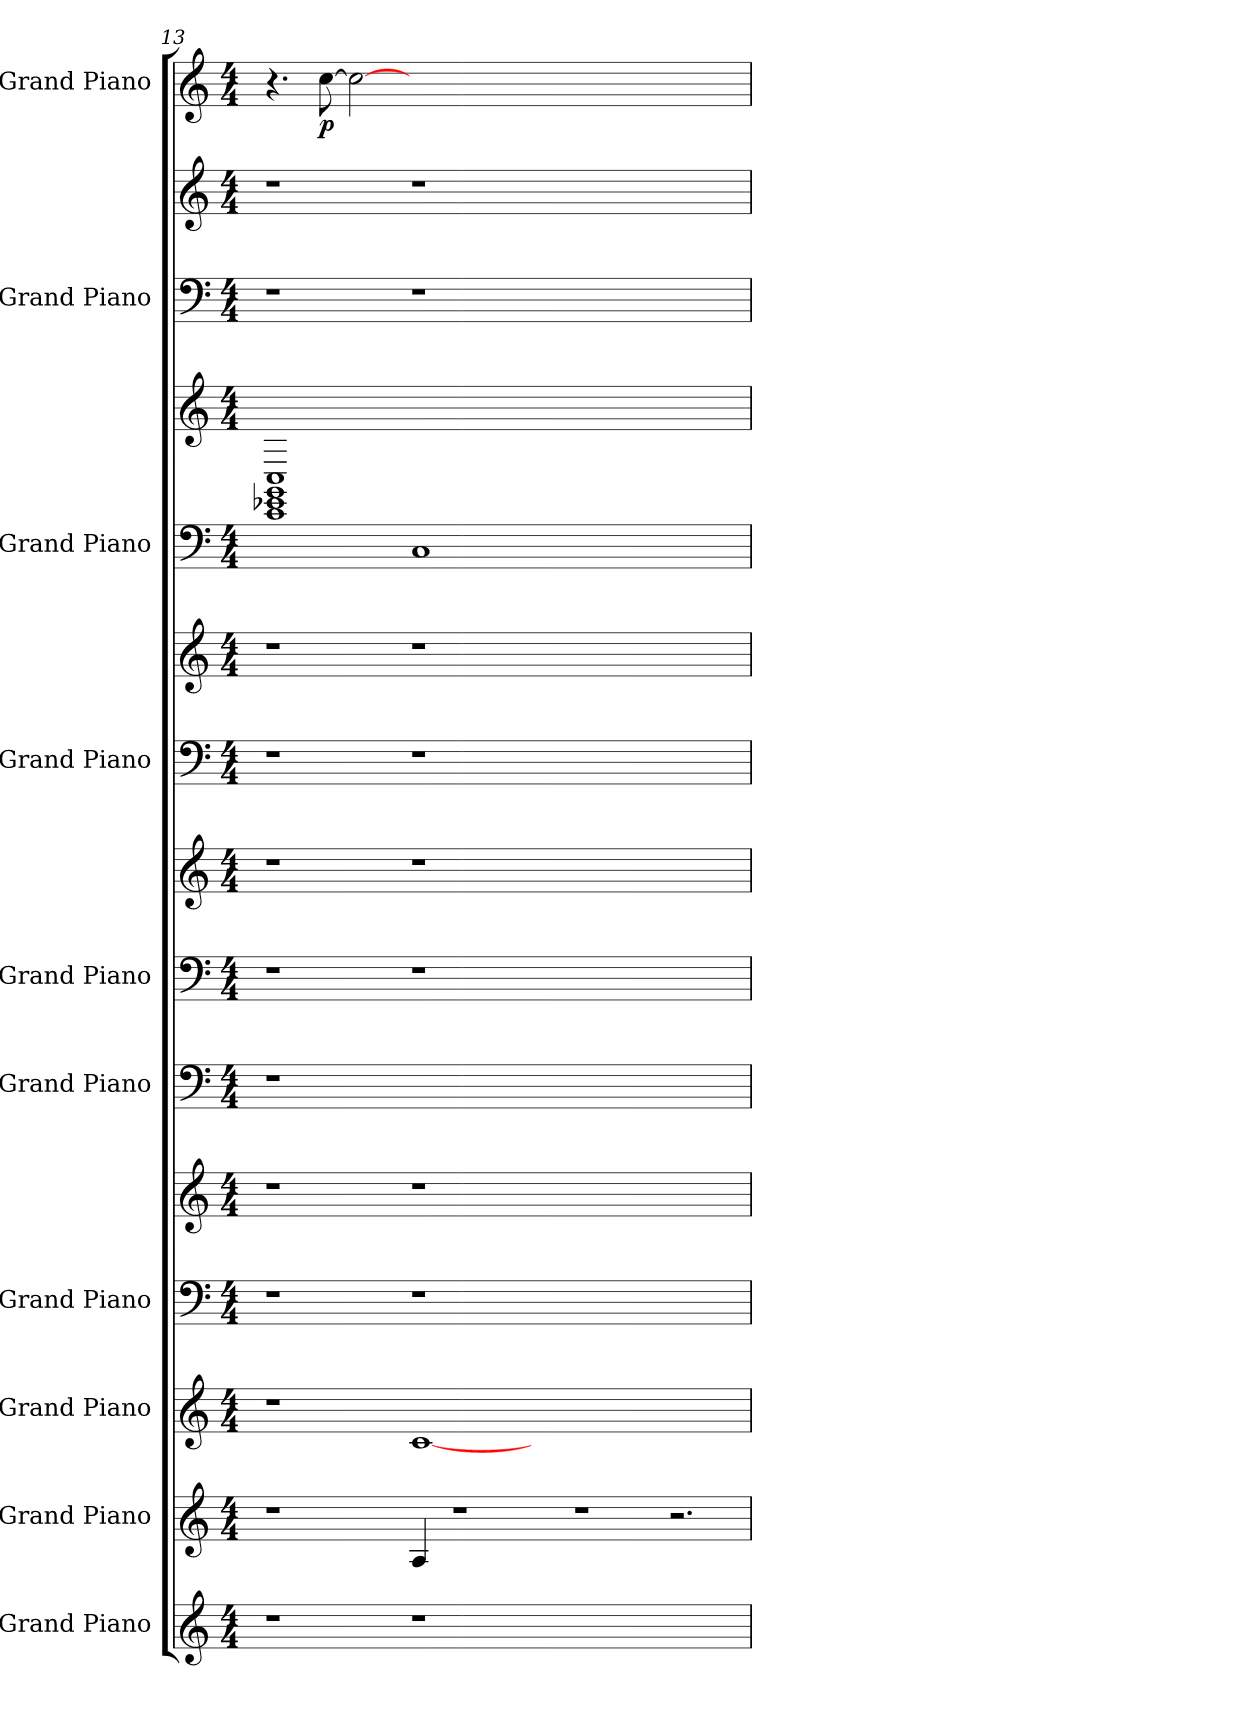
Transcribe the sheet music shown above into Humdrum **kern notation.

**kern	**kern	**kern	**kern	**kern	**kern	**kern	**kern	**kern	**kern	**kern	**kern	**kern	**kern	**kern	**dynam
*part10	*part9	*part8	*part7	*part7	*part6	*part5	*part5	*part4	*part4	*part3	*part3	*part2	*part2	*part1	*part1
*staff15	*staff14	*staff13	*staff12	*staff11	*staff10	*staff9	*staff8	*staff7	*staff6	*staff5	*staff4	*staff3	*staff2	*staff1	*staff1
*I"Grand Piano	*I"Grand Piano	*I"Grand Piano	*I"Grand Piano	*	*I"Grand Piano	*I"Grand Piano	*	*I"Grand Piano	*	*I"Grand Piano	*	*I"Grand Piano	*	*I"Grand Piano	*
*clefG2	*clefG2	*clefG2	*clefF4	*clefG2	*clefF4	*clefF4	*clefG2	*clefF4	*clefG2	*clefF4	*clefG2	*clefF4	*clefG2	*clefG2	*
*k[]	*k[]	*k[]	*k[]	*k[]	*k[]	*k[]	*k[]	*k[]	*k[]	*k[]	*k[]	*k[]	*k[]	*k[]	*
*C:	*C:	*C:	*C:	*C:	*C:	*C:	*C:	*C:	*C:	*C:	*C:	*C:	*C:	*C:	*
*M4/4	*M4/4	*M4/4	*M4/4	*M4/4	*M4/4	*M4/4	*M4/4	*M4/4	*M4/4	*M4/4	*M4/4	*M4/4	*M4/4	*M4/4	*
=13	=13	=13	=13	=13	=13	=13	=13	=13	=13	=13	=13	=13	=13	=13	=13
1r	1r	1r	1r	1r	1r	1r	1r	1r	1r	1c 1e-X 1g	1C	1r	1r	4.r	.
!	!	!	!	!	!	!	!	!	!	!	!	!	!	!	!LO:DY:b
.	.	.	.	.	.	.	.	.	.	.	.	.	.	[8cc	p
.	.	.	.	.	.	.	.	.	.	.	.	.	.	2cc_	.
1r	4A	[1c	1r	1r	0.ryy	1r	1r	1r	1r	1C	0.ryy	1r	1r	0.ryy	.
.	1r	.	.	.	.	.	.	.	.	.	.	.	.	.	.
0ryy	.	0ryy	0ryy	0ryy	.	0ryy	0ryy	0ryy	0ryy	0ryy	.	0ryy	0ryy	.	.
.	1r	.	.	.	.	.	.	.	.	.	.	.	.	.	.
.	2.r	.	.	.	.	.	.	.	.	.	.	.	.	.	.
=	=	=	=	=	=	=	=	=	=	=	=	=	=	=	=
*-	*-	*-	*-	*-	*-	*-	*-	*-	*-	*-	*-	*-	*-	*-	*-
